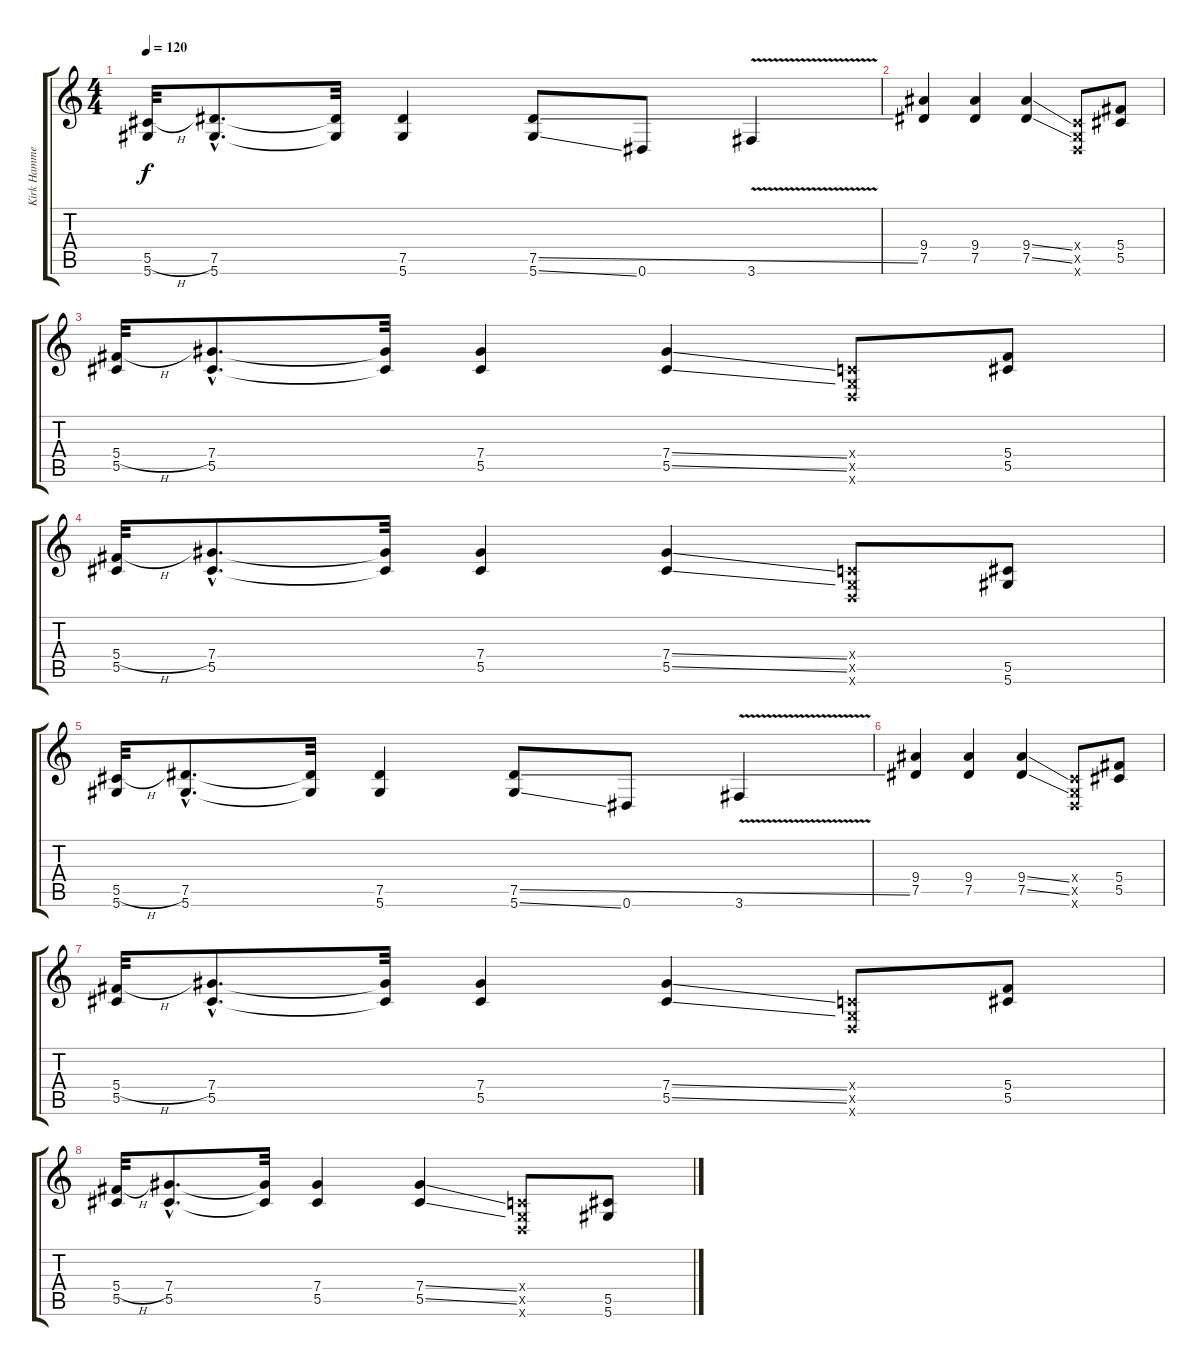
\track ("Kirk Hammett distortion" "Kirk Hamme") {instrument distortionguitar}
\staff {score tabs}
\tuning (Eb4 Bb3 Gb3 Db3 Ab2 Eb2) {hide}
\ts (4 4)
\tempo 120
\clef g2
\ks c
(5.5{h} 5.6).32{dy f} (7.5{hac} 5.6{hac}).8{d} (7.5{t} 5.6{t}).32 (7.5 5.6).4 (7.5{ss} 5.6{ss}).8 0.6.8 3.6{v}.4 |
(9.4 7.5).4 (9.4 7.5).4 (9.4{ss} 7.5{ss}).4 (-1.4{x} -1.5{x} -1.6{x}).8 (5.4 5.5).8 |
(5.4{h} 5.5).32 (7.4{hac} 5.5{hac}).8{d} (7.4{t} 5.5{t}).32 (7.4 5.5).4 (7.4{ss} 5.5{ss}).4 (-1.4{x} -1.5{x} -1.6{x}).8 (5.4 5.5).8 |
(5.4{h} 5.5).32 (7.4{hac} 5.5{hac}).8{d} (7.4{t} 5.5{t}).32 (7.4 5.5).4 (7.4{ss} 5.5{ss}).4 (-1.4{x} -1.5{x} -1.6{x}).8 (5.5 5.6).8 |
(5.5{h} 5.6).32 (7.5{hac} 5.6{hac}).8{d} (7.5{t} 5.6{t}).32 (7.5 5.6).4 (7.5{ss} 5.6{ss}).8 0.6.8 3.6{v}.4 |
(9.4 7.5).4 (9.4 7.5).4 (9.4{ss} 7.5{ss}).4 (-1.4{x} -1.5{x} -1.6{x}).8 (5.4 5.5).8 |
(5.4{h} 5.5).32 (7.4{hac} 5.5{hac}).8{d} (7.4{t} 5.5{t}).32 (7.4 5.5).4 (7.4{ss} 5.5{ss}).4 (-1.4{x} -1.5{x} -1.6{x}).8 (5.4 5.5).8 |
(5.4{h} 5.5).32 (7.4{hac} 5.5{hac}).8{d} (7.4{t} 5.5{t}).32 (7.4 5.5).4 (7.4{ss} 5.5{ss}).4 (-1.4{x} -1.5{x} -1.6{x}).8 (5.5 5.6).8
